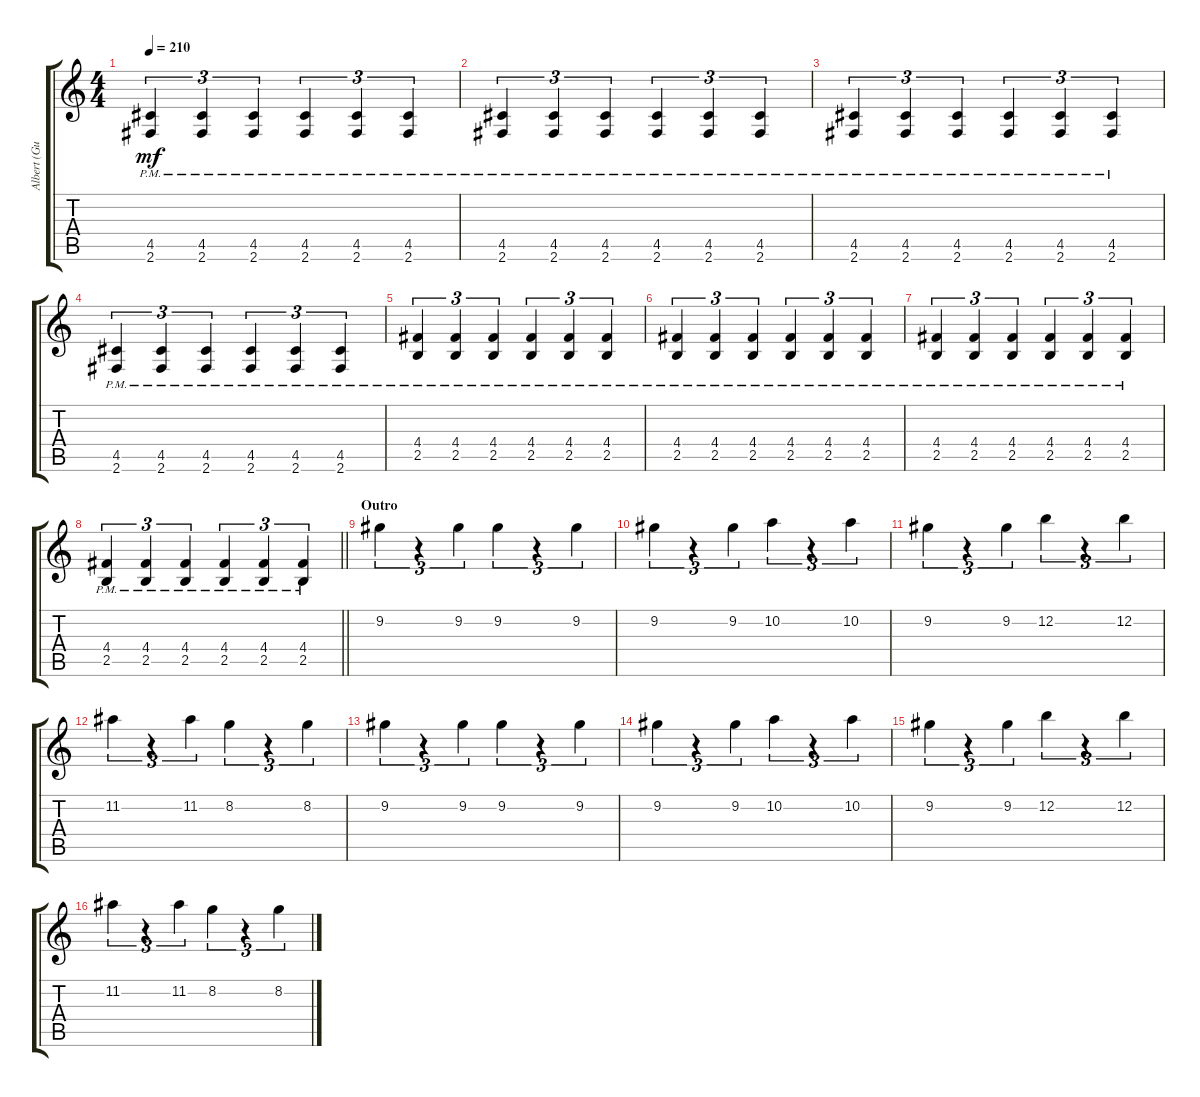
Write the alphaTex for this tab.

\track ("Albert (Guitar 2)" "Albert (Gu") {instrument acousticguitarsteel}
\staff {score tabs}
\tuning (E4 B3 G3 D3 A2 E2) {hide}
\ts (4 4)
\tempo 210
\clef g2
\ks c
(4.5{pm} 2.6{pm}).4{tu (3 2) dy mf} (4.5{pm} 2.6{pm}).4{tu (3 2)} (4.5{pm} 2.6{pm}).4{tu (3 2)} (4.5{pm} 2.6{pm}).4{tu (3 2)} (4.5{pm} 2.6{pm}).4{tu (3 2)} (4.5{pm} 2.6{pm}).4{tu (3 2)} |
(4.5{pm} 2.6{pm}).4{tu (3 2)} (4.5{pm} 2.6{pm}).4{tu (3 2)} (4.5{pm} 2.6{pm}).4{tu (3 2)} (4.5{pm} 2.6{pm}).4{tu (3 2)} (4.5{pm} 2.6{pm}).4{tu (3 2)} (4.5{pm} 2.6{pm}).4{tu (3 2)} |
(4.5{pm} 2.6{pm}).4{tu (3 2)} (4.5{pm} 2.6{pm}).4{tu (3 2)} (4.5{pm} 2.6{pm}).4{tu (3 2)} (4.5{pm} 2.6{pm}).4{tu (3 2)} (4.5{pm} 2.6{pm}).4{tu (3 2)} (4.5{pm} 2.6{pm}).4{tu (3 2)} |
(4.5{pm} 2.6{pm}).4{tu (3 2)} (4.5{pm} 2.6{pm}).4{tu (3 2)} (4.5{pm} 2.6{pm}).4{tu (3 2)} (4.5{pm} 2.6{pm}).4{tu (3 2)} (4.5{pm} 2.6{pm}).4{tu (3 2)} (4.5{pm} 2.6{pm}).4{tu (3 2)} |
(4.4{pm} 2.5{pm}).4{tu (3 2)} (4.4{pm} 2.5{pm}).4{tu (3 2)} (4.4{pm} 2.5{pm}).4{tu (3 2)} (4.4{pm} 2.5{pm}).4{tu (3 2)} (4.4{pm} 2.5{pm}).4{tu (3 2)} (4.4{pm} 2.5{pm}).4{tu (3 2)} |
(4.4{pm} 2.5{pm}).4{tu (3 2)} (4.4{pm} 2.5{pm}).4{tu (3 2)} (4.4{pm} 2.5{pm}).4{tu (3 2)} (4.4{pm} 2.5{pm}).4{tu (3 2)} (4.4{pm} 2.5{pm}).4{tu (3 2)} (4.4{pm} 2.5{pm}).4{tu (3 2)} |
(4.4{pm} 2.5{pm}).4{tu (3 2)} (4.4{pm} 2.5{pm}).4{tu (3 2)} (4.4{pm} 2.5{pm}).4{tu (3 2)} (4.4{pm} 2.5{pm}).4{tu (3 2)} (4.4{pm} 2.5{pm}).4{tu (3 2)} (4.4{pm} 2.5{pm}).4{tu (3 2)} |
\barLineRight lightlight
(4.4{pm} 2.5{pm}).4{tu (3 2)} (4.4{pm} 2.5{pm}).4{tu (3 2)} (4.4{pm} 2.5{pm}).4{tu (3 2)} (4.4{pm} 2.5{pm}).4{tu (3 2)} (4.4{pm} 2.5{pm}).4{tu (3 2)} (4.4{pm} 2.5{pm}).4{tu (3 2)} |
\section ("" "Outro")
9.2.4{tu (3 2)} r.4{tu (3 2)} 9.2.4{tu (3 2)} 9.2.4{tu (3 2)} r.4{tu (3 2)} 9.2.4{tu (3 2)} |
9.2.4{tu (3 2)} r.4{tu (3 2)} 9.2.4{tu (3 2)} 10.2.4{tu (3 2)} r.4{tu (3 2)} 10.2.4{tu (3 2)} |
9.2.4{tu (3 2)} r.4{tu (3 2)} 9.2.4{tu (3 2)} 12.2.4{tu (3 2)} r.4{tu (3 2)} 12.2.4{tu (3 2)} |
11.2.4{tu (3 2)} r.4{tu (3 2)} 11.2.4{tu (3 2)} 8.2.4{tu (3 2)} r.4{tu (3 2)} 8.2.4{tu (3 2)} |
9.2.4{tu (3 2)} r.4{tu (3 2)} 9.2.4{tu (3 2)} 9.2.4{tu (3 2)} r.4{tu (3 2)} 9.2.4{tu (3 2)} |
9.2.4{tu (3 2)} r.4{tu (3 2)} 9.2.4{tu (3 2)} 10.2.4{tu (3 2)} r.4{tu (3 2)} 10.2.4{tu (3 2)} |
9.2.4{tu (3 2)} r.4{tu (3 2)} 9.2.4{tu (3 2)} 12.2.4{tu (3 2)} r.4{tu (3 2)} 12.2.4{tu (3 2)} |
11.2.4{tu (3 2)} r.4{tu (3 2)} 11.2.4{tu (3 2)} 8.2.4{tu (3 2)} r.4{tu (3 2)} 8.2.4{tu (3 2)}
